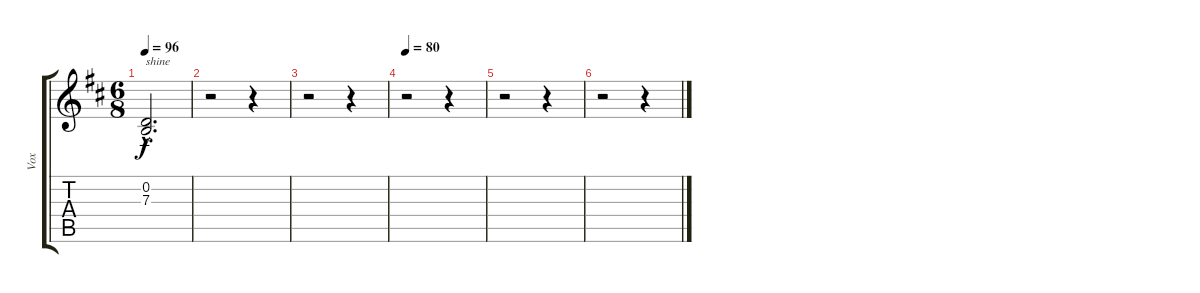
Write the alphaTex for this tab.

\track ("Vox" "Vox") {instrument violin}
\staff {score tabs}
\tuning (E4 B3 G3 D3 A2 E2) {hide}
\ts (6 8)
\tempo 96
\clef g2
\ks bminor
(0.2{hac} 7.3{hac}).2{d txt "shine" dy f} |
r.2 r.4 |
r.2 r.4 |
\tempo 80
r.2 r.4 |
r.2 r.4 |
r.2 r.4
